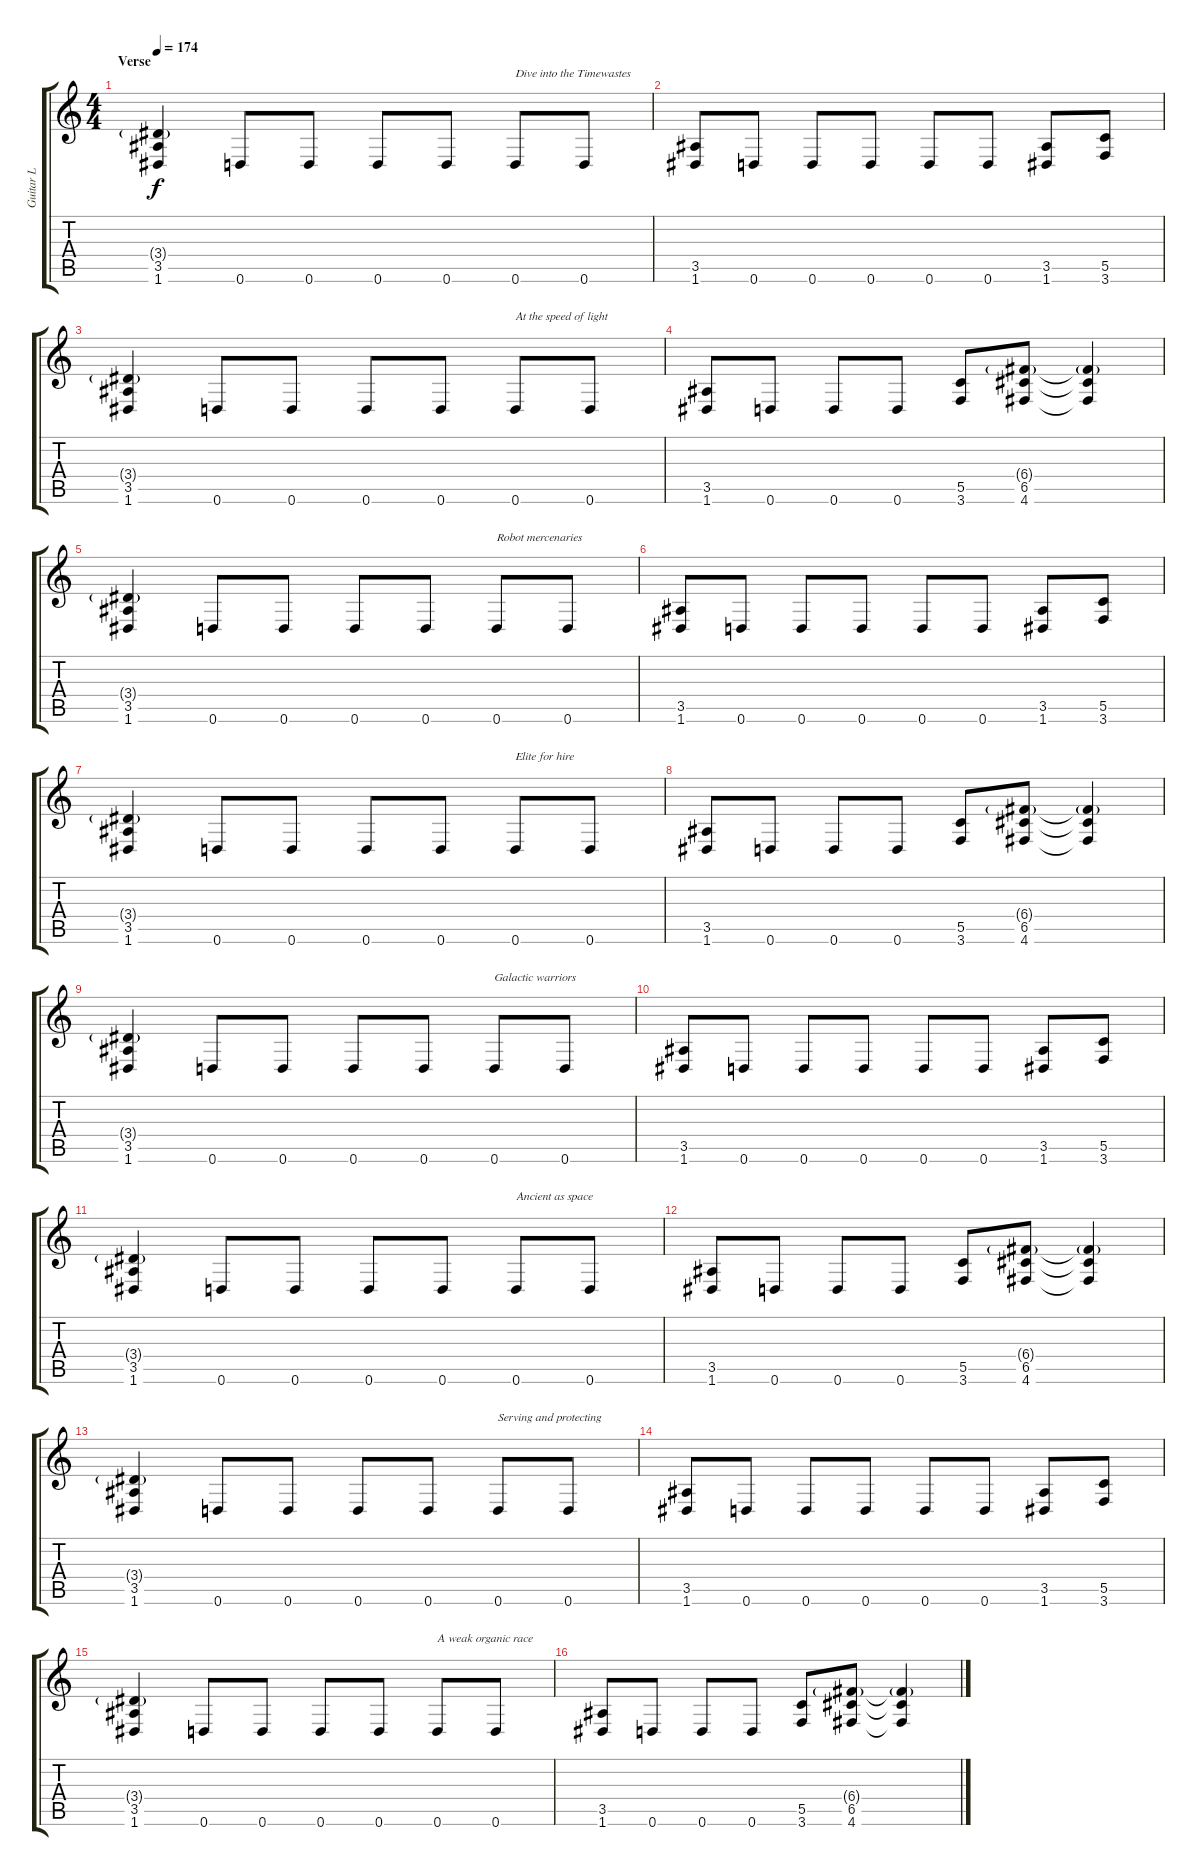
\track ("Guitar L" "Guitar L") {instrument distortionguitar}
\staff {score tabs}
\tuning (D4 A3 F3 C3 G2 D2) {hide}
\ts (4 4)
\section ("" "Verse")
\tempo 174
\clef g2
\ks c
(3.4{g} 3.5 1.6).4{dy f instrument distortionguitar} 0.6.8 0.6.8 0.6.8 0.6.8 0.6.8{txt "Dive into the Timewastes"} 0.6.8 |
(3.5 1.6).8 0.6.8 0.6.8 0.6.8 0.6.8 0.6.8 (3.5 1.6).8 (5.5 3.6).8 |
(3.4{g} 3.5 1.6).4 0.6.8 0.6.8 0.6.8 0.6.8 0.6.8{txt "At the speed of light"} 0.6.8 |
(3.5 1.6).8 0.6.8 0.6.8 0.6.8 (5.5 3.6).8 (6.4{g} 6.5 4.6).8 (6.4{g t} 6.5{t} 4.6{t}).4 |
(3.4{g} 3.5 1.6).4 0.6.8 0.6.8 0.6.8 0.6.8 0.6.8{txt "Robot mercenaries"} 0.6.8 |
(3.5 1.6).8 0.6.8 0.6.8 0.6.8 0.6.8 0.6.8 (3.5 1.6).8 (5.5 3.6).8 |
(3.4{g} 3.5 1.6).4 0.6.8 0.6.8 0.6.8 0.6.8 0.6.8{txt "Elite for hire"} 0.6.8 |
(3.5 1.6).8 0.6.8 0.6.8 0.6.8 (5.5 3.6).8 (6.4{g} 6.5 4.6).8 (6.4{g t} 6.5{t} 4.6{t}).4 |
(3.4{g} 3.5 1.6).4 0.6.8 0.6.8 0.6.8 0.6.8 0.6.8{txt "Galactic warriors"} 0.6.8 |
(3.5 1.6).8 0.6.8 0.6.8 0.6.8 0.6.8 0.6.8 (3.5 1.6).8 (5.5 3.6).8 |
(3.4{g} 3.5 1.6).4 0.6.8 0.6.8 0.6.8 0.6.8 0.6.8{txt "Ancient as space"} 0.6.8 |
(3.5 1.6).8 0.6.8 0.6.8 0.6.8 (5.5 3.6).8 (6.4{g} 6.5 4.6).8 (6.4{g t} 6.5{t} 4.6{t}).4 |
(3.4{g} 3.5 1.6).4 0.6.8 0.6.8 0.6.8 0.6.8 0.6.8{txt "Serving and protecting"} 0.6.8 |
(3.5 1.6).8 0.6.8 0.6.8 0.6.8 0.6.8 0.6.8 (3.5 1.6).8 (5.5 3.6).8 |
(3.4{g} 3.5 1.6).4 0.6.8 0.6.8 0.6.8 0.6.8 0.6.8{txt "A weak organic race"} 0.6.8 |
(3.5 1.6).8 0.6.8 0.6.8 0.6.8 (5.5 3.6).8 (6.4{g} 6.5 4.6).8 (6.4{g t} 6.5{t} 4.6{t}).4
